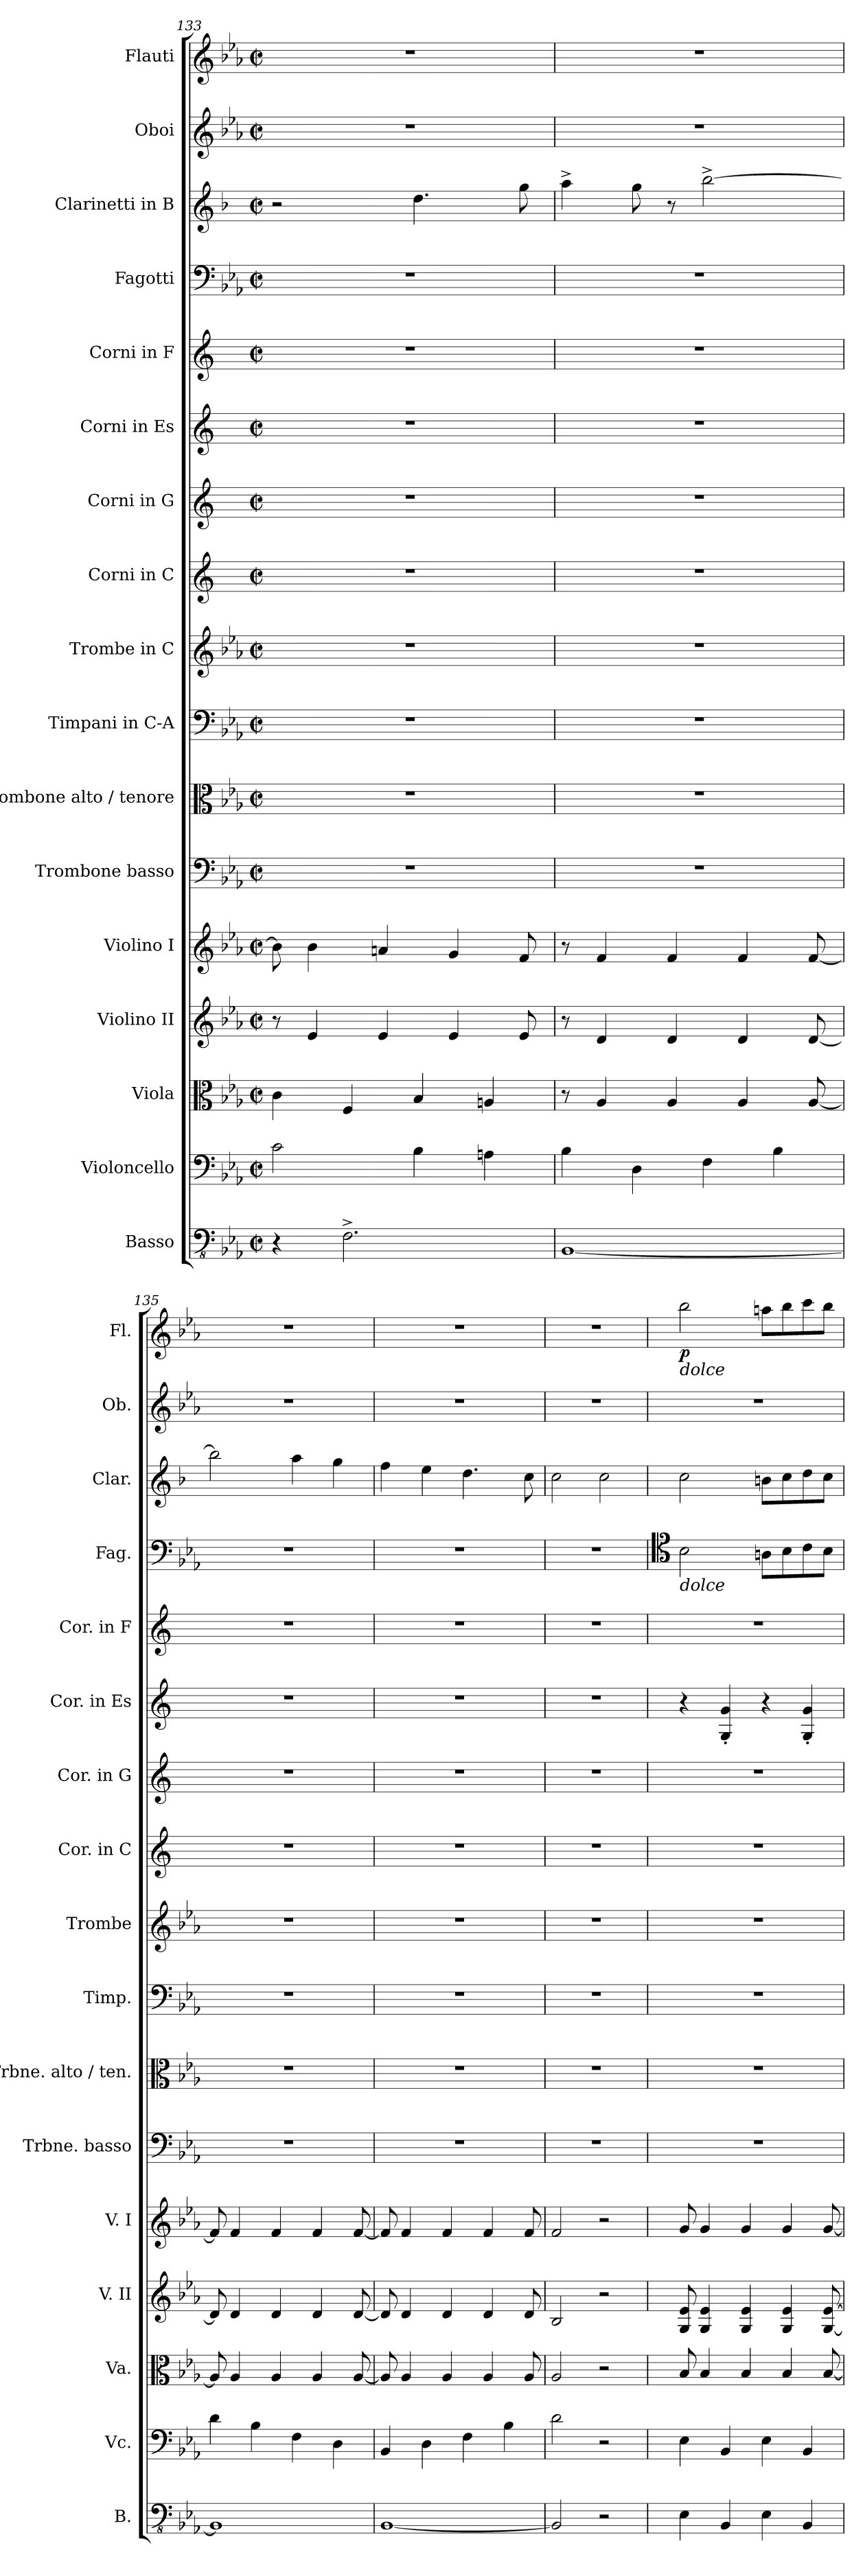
**kern	**kern	**kern	**kern	**kern	**kern	**kern	**kern	**kern	**kern	**kern	**kern	**kern	**kern	**kern	**kern	**kern	**dynam
*part17	*part16	*part15	*part14	*part13	*part12	*part11	*part10	*part9	*part8	*part7	*part6	*part5	*part4	*part3	*part2	*part1	*part1
*staff17	*staff16	*staff15	*staff14	*staff13	*staff12	*staff11	*staff10	*staff9	*staff8	*staff7	*staff6	*staff5	*staff4	*staff3	*staff2	*staff1	*staff1
*I"Basso	*I"Violoncello	*I"Viola	*I"Violino II	*I"Violino I	*I"Trombone basso	*I"Trombone alto / tenore	*I"Timpani in C-A	*I"Trombe in C	*I"Corni in C	*I"Corni in G	*I"Corni in Es	*I"Corni in F	*I"Fagotti	*I"Clarinetti in B	*I"Oboi	*I"Flauti	*
*I'B.	*I'Vc.	*I'Va.	*I'V. II	*I'V. I	*I'Trbne. basso	*I'Trbne. alto / ten.	*I'Timp.	*I'Trombe	*I'Cor. in C	*I'Cor. in G	*I'Cor. in Es	*I'Cor. in F	*I'Fag.	*I'Clar.	*I'Ob.	*I'Fl.	*
*clefFv4	*clefF4	*clefC3	*clefG2	*clefG2	*clefF4	*clefC3	*clefF4	*clefG2	*clefG2	*clefG2	*clefG2	*clefG2	*clefF4	*clefG2	*clefG2	*clefG2	*
*	*	*	*	*	*	*	*	*	*ITrd7c12	*ITrd3c5	*ITrd5c9	*ITrd4c7	*	*ITrd1c2	*	*	*
*k[b-e-a-]	*k[b-e-a-]	*k[b-e-a-]	*k[b-e-a-]	*k[b-e-a-]	*k[b-e-a-]	*k[b-e-a-]	*k[b-e-a-]	*k[b-e-a-]	*k[]	*k[f#]	*k[b-e-a-]	*k[b-]	*k[b-e-a-]	*k[b-e-a-]	*k[b-e-a-]	*k[b-e-a-]	*
*M2/2	*M2/2	*M2/2	*M2/2	*M2/2	*M2/2	*M2/2	*M2/2	*M2/2	*M2/2	*M2/2	*M2/2	*M2/2	*M2/2	*M2/2	*M2/2	*M2/2	*
*met(c|)	*met(c|)	*met(c|)	*met(c|)	*met(c|)	*met(c|)	*met(c|)	*met(c|)	*met(c|)	*met(c|)	*met(c|)	*met(c|)	*met(c|)	*met(c|)	*met(c|)	*met(c|)	*met(c|)	*
=133	=133	=133	=133	=133	=133	=133	=133	=133	=133	=133	=133	=133	=133	=133	=133	=133	=133
4r	2c\	4c\	8r	8b-\]	1r	1r	1r	1r	1r	1r	1r	1r	1r	2r	1r	1r	.
.	.	.	4e-/	4b-\	.	.	.	.	.	.	.	.	.	.	.	.	.
2.FF^\	.	4F/	.	.	.	.	.	.	.	.	.	.	.	.	.	.	.
.	.	.	4e-/	4an/	.	.	.	.	.	.	.	.	.	.	.	.	.
.	4B-\	4B-/	.	.	.	.	.	.	.	.	.	.	.	4.cc\	.	.	.
.	.	.	4e-/	4g/	.	.	.	.	.	.	.	.	.	.	.	.	.
.	4An\	4An/	.	.	.	.	.	.	.	.	.	.	.	.	.	.	.
.	.	.	8e-/	8f/	.	.	.	.	.	.	.	.	.	8ff\	.	.	.
=134	=134	=134	=134	=134	=134	=134	=134	=134	=134	=134	=134	=134	=134	=134	=134	=134	=134
[1BBB-	4B-\	8r	8r	8r	1r	1r	1r	1r	1r	1r	1r	1r	1r	4gg^\	1r	1r	.
.	.	4A-/	4d/	4f/	.	.	.	.	.	.	.	.	.	.	.	.	.
.	4D\	.	.	.	.	.	.	.	.	.	.	.	.	8ff\	.	.	.
.	.	4A-/	4d/	4f/	.	.	.	.	.	.	.	.	.	8r	.	.	.
.	4F\	.	.	.	.	.	.	.	.	.	.	.	.	[2aa-^\	.	.	.
.	.	4A-/	4d/	4f/	.	.	.	.	.	.	.	.	.	.	.	.	.
.	4B-\	.	.	.	.	.	.	.	.	.	.	.	.	.	.	.	.
.	.	[8A-/	[8d/	[8f/	.	.	.	.	.	.	.	.	.	.	.	.	.
=135	=135	=135	=135	=135	=135	=135	=135	=135	=135	=135	=135	=135	=135	=135	=135	=135	=135
1BBB-]	4d\	8A-/]	8d/]	8f/]	1r	1r	1r	1r	1r	1r	1r	1r	1r	2aa-\]	1r	1r	.
.	.	4A-/	4d/	4f/	.	.	.	.	.	.	.	.	.	.	.	.	.
.	4B-\	.	.	.	.	.	.	.	.	.	.	.	.	.	.	.	.
.	.	4A-/	4d/	4f/	.	.	.	.	.	.	.	.	.	.	.	.	.
.	4F\	.	.	.	.	.	.	.	.	.	.	.	.	4gg\	.	.	.
.	.	4A-/	4d/	4f/	.	.	.	.	.	.	.	.	.	.	.	.	.
.	4D\	.	.	.	.	.	.	.	.	.	.	.	.	4ff\	.	.	.
.	.	[8A-/	[8d/	[8f/	.	.	.	.	.	.	.	.	.	.	.	.	.
!!LO:PB:g=z
=136	=136	=136	=136	=136	=136	=136	=136	=136	=136	=136	=136	=136	=136	=136	=136	=136	=136
[1BBB-	4BB-/	8A-/]	8d/]	8f/]	1r	1r	1r	1r	1r	1r	1r	1r	1r	4ee-\	1r	1r	.
.	.	4A-/	4d/	4f/	.	.	.	.	.	.	.	.	.	.	.	.	.
.	4D\	.	.	.	.	.	.	.	.	.	.	.	.	4dd\	.	.	.
.	.	4A-/	4d/	4f/	.	.	.	.	.	.	.	.	.	.	.	.	.
.	4F\	.	.	.	.	.	.	.	.	.	.	.	.	4.cc\	.	.	.
.	.	4A-/	4d/	4f/	.	.	.	.	.	.	.	.	.	.	.	.	.
.	4B-\	.	.	.	.	.	.	.	.	.	.	.	.	.	.	.	.
.	.	8A-/	8d/	8f/	.	.	.	.	.	.	.	.	.	8b-\	.	.	.
=137	=137	=137	=137	=137	=137	=137	=137	=137	=137	=137	=137	=137	=137	=137	=137	=137	=137
2BBB-/]	2d\	2A-/	2B-/	2f/	1r	1r	1r	1r	1r	1r	1r	1r	1r	2b-\	1r	1r	.
2r	2r	2r	2r	2r	.	.	.	.	.	.	.	.	.	2b-\	.	.	.
=138	=138	=138	=138	=138	=138	=138	=138	=138	=138	=138	=138	=138	=138	=138	=138	=138	=138
*	*	*	*	*	*	*	*	*	*	*	*	*	*clefC4	*	*	*	*
!	!	!	!	!	!	!	!	!	!	!	!	!	!	!	!	!LO:TX:b:i:t=dolce	!
!	!	!	!	!	!	!	!	!	!	!	!	!	!LO:TX:b:i:t=dolce	!	!	!	!
!	!	!	!	!	!	!	!	!	!	!	!	!	!	!	!	!	!LO:DY:b
4EE-\	4E-\	8B-/	8G/ 8e-/	8g/	1r	1r	1r	1r	1r	1r	4r	1r	2B-\	2b-\	1r	2bb-\	p
.	.	4B-/	4G/ 4e-/	4g/	.	.	.	.	.	.	.	.	.	.	.	.	.
4BBB-/	4BB-/	.	.	.	.	.	.	.	.	.	4BB-/' 4B-/'	.	.	.	.	.	.
.	.	4B-/	4G/ 4e-/	4g/	.	.	.	.	.	.	.	.	.	.	.	.	.
4EE-\	4E-\	.	.	.	.	.	.	.	.	.	4r	.	8An\L	8an\L	.	8aan\L	.
.	.	4B-/	4G/ 4e-/	4g/	.	.	.	.	.	.	.	.	8B-\	8b-\	.	8bb-\	.
4BBB-/	4BB-/	.	.	.	.	.	.	.	.	.	4BB-/' 4B-/'	.	8c\	8cc\	.	8ccc\	.
.	.	[8B-/	[8G/ [8e-/	[8g/	.	.	.	.	.	.	.	.	8B-\J	8b-\J	.	8bb-\J	.
=	=	=	=	=	=	=	=	=	=	=	=	=	=	=	=	=	=
*-	*-	*-	*-	*-	*-	*-	*-	*-	*-	*-	*-	*-	*-	*-	*-	*-	*-
